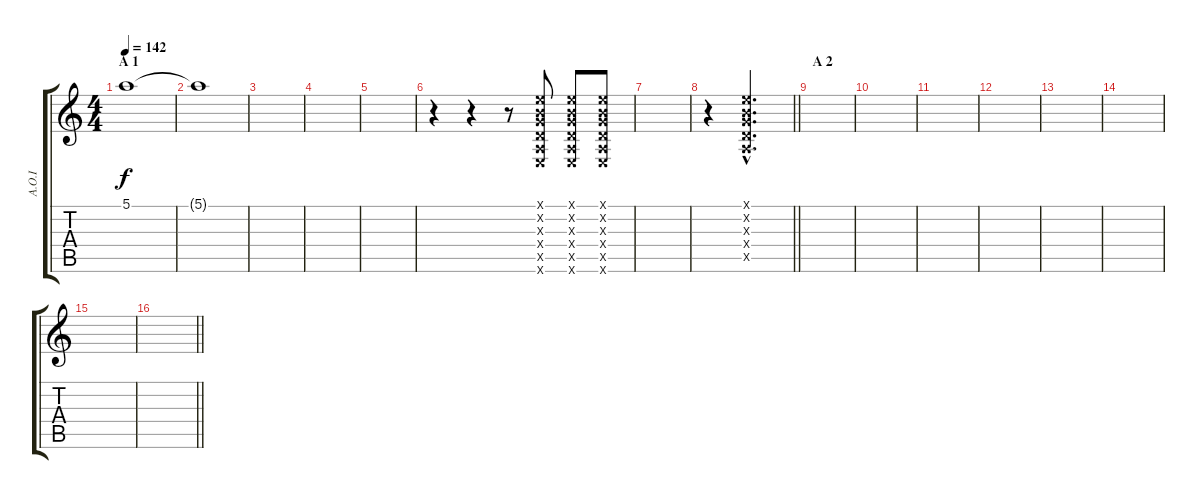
\track ("A.O.I" "A.O.I") {instrument distortionguitar}
\staff {score tabs}
\tuning (E4 B3 G3 D3 A2 E2) {hide}
\ts (4 4)
\section ("" "A 1")
\tempo 142
\clef g2
\ks c
5.1{t}.1{dy f} |
5.1{t}.1 |
|
|
|
r.4 r.4 r.8 (0.1{x} 0.2{x} 0.3{x} 0.4{x} 0.5{x} 0.6{x}).8 (0.1{x} 0.2{x} 0.3{x} 0.4{x} 0.5{x} 0.6{x}).8 (0.1{x} 0.2{x} 0.3{x} 0.4{x} 0.5{x} 0.6{x}).8 |
|
\barLineRight lightlight
r.4 (0.1{hac x} 0.2{hac x} 0.3{hac x} 0.4{hac x} 0.5{hac x}).2{d} |
\section ("" "A 2")
|
|
|
|
|
|
|
\barLineRight lightlight
